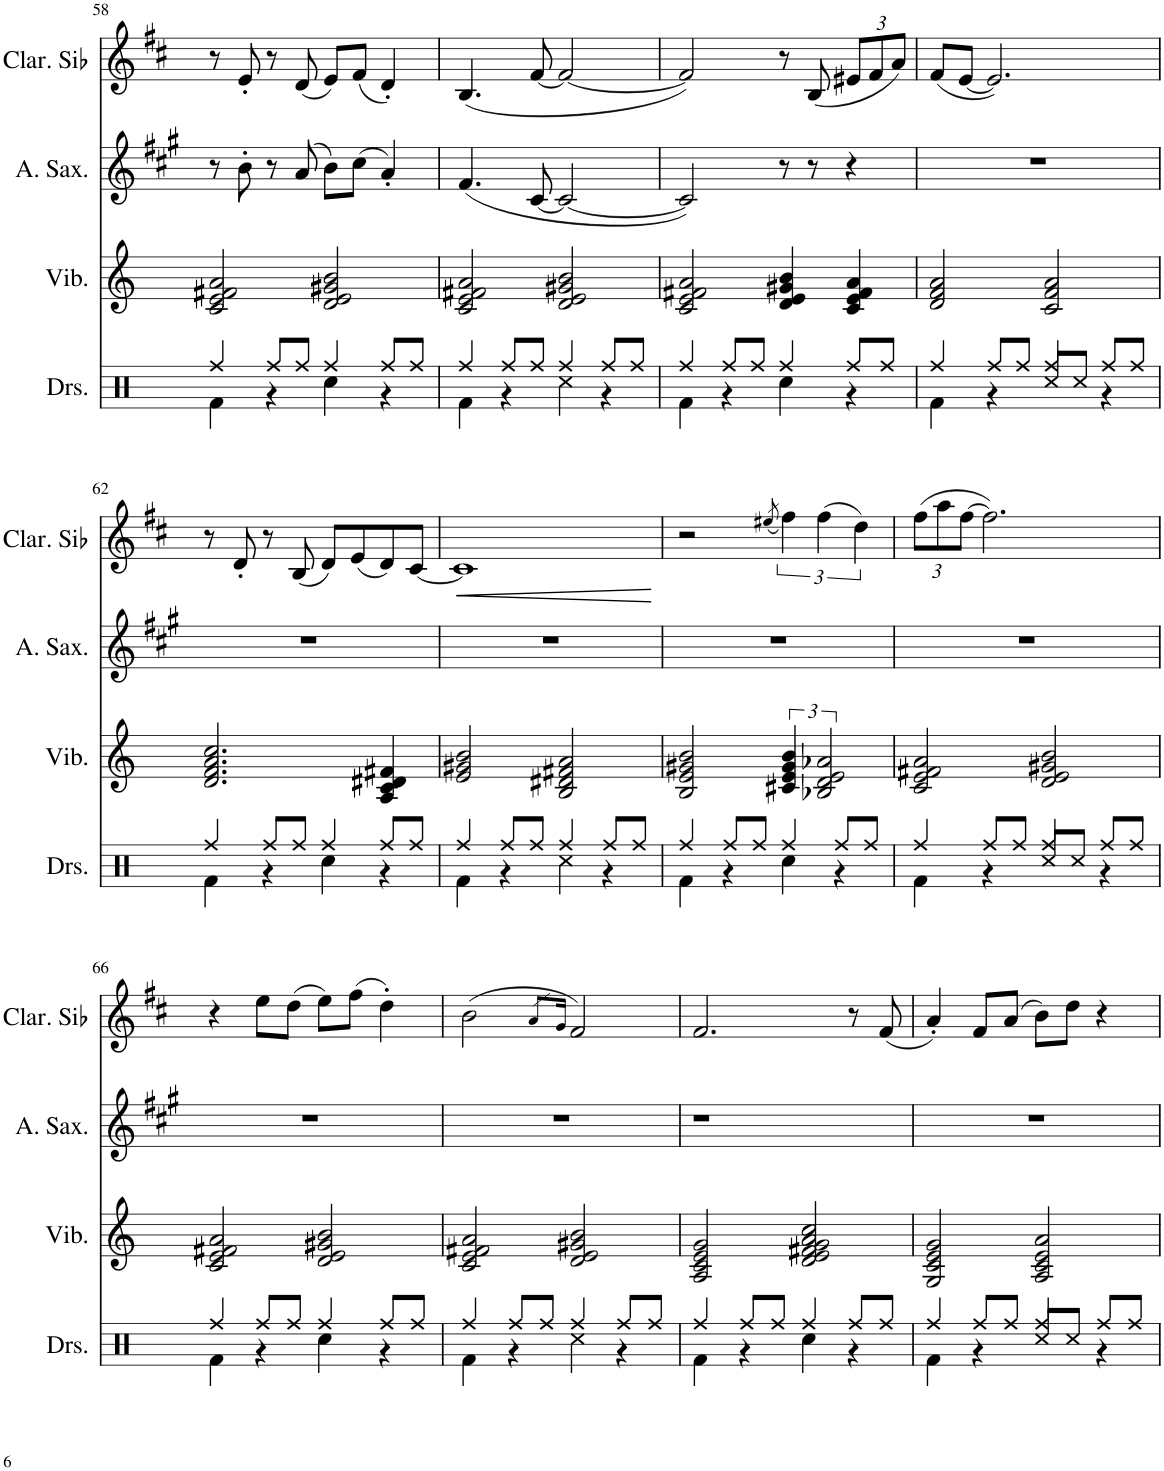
**kern	**kern	**kern	**kern	**dynam
*part4	*part3	*part2	*part1	*part1
*staff4	*staff3	*staff2	*staff1	*staff1
*I"Drumset	*I"Vibraphone	*I"Alto Saxophone	*I"Clarinette en Sib	*
*I'Drs.	*I'Vib.	*I'A. Sax.	*I'Clar. Sib	*
!!LO:PB:g=z
*clefX	*clefG2	*clefG2	*clefG2	*
*	*	*Trd5c9	*Trd1c2	*
*k[]	*k[]	*k[f#c#g#]	*k[f#c#]	*
*M4/4	*M4/4	*M4/4	*M4/4	*
=58	=58	=58	=58	=58
*^	*	*	*	*
4Rff/	4Rf\	2c/ 2e/ 2f#X/ 2a/	8r	8r	.
.	.	.	8b'\	8e'/	.
8Rff/L	4r	.	8r	8r	.
8Rff/J	.	.	(8a/	(8d/	.
4Rff/	4Rcc\	2d/ 2e/ 2g#X/ 2b/	8b\L)	8e/L)	.
.	.	.	(8cc#\J	(8f#/J	.
8Rff/L	4r	.	4a'/)	4d'/)	.
8Rff/J	.	.	.	.	.
=59	=59	=59	=59	=59	=59
4Rff/	4Rf\	2c/ 2e/ 2f#X/ 2a/	(4.f#/	(4.B/	.
8Rff/L	4r	.	.	.	.
8Rff/J	.	.	[8c#/	[8f#/	.
4Rff/	4Rcc\	2d/ 2e/ 2g#X/ 2b/	2c#/_	2f#/_	.
8Rff/L	4r	.	.	.	.
8Rff/J	.	.	.	.	.
=60	=60	=60	=60	=60	=60
4Rff/	4Rf\	2c/ 2e/ 2f#X/ 2a/	2c#/])	2f#/])	.
8Rff/L	4r	.	.	.	.
8Rff/J	.	.	.	.	.
4Rff/	4Rcc\	4d/ 4e/ 4g#X/ 4b/	8r	8r	.
.	.	.	8r	(8B/	.
*	*	*	*	*Xbrackettup	*
8Rff/L	4r	4c/ 4e/ 4f#/ 4a/	4r	12e#X/L	.
.	.	.	.	12f#/	.
8Rff/J	.	.	.	.	.
.	.	.	.	12a/J)	.
=61	=61	=61	=61	=61	=61
4Rff/	4Rf\	2d/ 2f/ 2a/	1r	(8f#/L	.
.	.	.	.	[8e/J	.
8Rff/L	4r	.	.	2.e/])	.
8Rff/J	.	.	.	.	.
4Rff/	8Rcc/L	2c/ 2f/ 2a/	.	.	.
.	8Rcc/J	.	.	.	.
8Rff/L	4r	.	.	.	.
8Rff/J	.	.	.	.	.
!!LO:LB:g=z
=62	=62	=62	=62	=62	=62
4Rff/	4Rf\	2.d/ 2.f/ 2.a/ 2.cc/	1r	8r	.
.	.	.	.	8d'/	.
8Rff/L	4r	.	.	8r	.
8Rff/J	.	.	.	(8B/	.
4Rff/	4Rcc\	.	.	8d/L)	.
.	.	.	.	(8e/	.
8Rff/L	4r	4A/ 4c/ 4d#X/ 4f#X/	.	8d/)	.
8Rff/J	.	.	.	[8c#/J	.
=63	=63	=63	=63	=63	=63
!	!	!	!	!	!LO:HP:b
4Rff/	4Rf\	2e/ 2g#X/ 2b/	1r	1c#]	<
8Rff/L	4r	.	.	.	.
8Rff/J	.	.	.	.	.
4Rff/	4Rcc\	2B/ 2d#X/ 2f#X/ 2a/	.	.	.
8Rff/L	4r	.	.	.	.
8Rff/J	.	.	.	.	.
*v	*v	*	*	*	*
.	.	.	.	[
=64	=64	=64	=64	=64
*^	*	*	*	*
4Rff/	4Rf\	2B/ 2e/ 2g#X/ 2b/	1r	2r	.
8Rff/L	4r	.	.	.	.
8Rff/J	.	.	.	.	.
.	.	.	.	(8qee#X/	.
*	*	*	*	*brackettup	*
4Rff/	4Rcc\	6c#X/ 6e/ 6g#/ 6b/	.	6ff#\)	.
.	.	3B-X/ 3d/ 3e/ 3a-X/	.	(6ff#\	.
8Rff/L	4r	.	.	.	.
.	.	.	.	6dd\)	.
8Rff/J	.	.	.	.	.
=65	=65	=65	=65	=65	=65
*	*	*	*	*Xbrackettup	*
4Rff/	4Rf\	2c/ 2e/ 2f#X/ 2a/	1r	(12ff#\L	.
.	.	.	.	12aa\	.
.	.	.	.	[12ff#\J	.
8Rff/L	4r	.	.	2.ff#\])	.
8Rff/J	.	.	.	.	.
4Rff/	8Rcc/L	2d/ 2e/ 2g#X/ 2b/	.	.	.
.	8Rcc/J	.	.	.	.
8Rff/L	4r	.	.	.	.
8Rff/J	.	.	.	.	.
!!LO:LB:g=z
=66	=66	=66	=66	=66	=66
4Rff/	4Rf\	2c/ 2e/ 2f#X/ 2a/	1r	4r	.
8Rff/L	4r	.	.	8ee\L	.
8Rff/J	.	.	.	(8dd\J	.
4Rff/	4Rcc\	2d/ 2e/ 2g#X/ 2b/	.	8ee\L)	.
.	.	.	.	(8ff#\J	.
8Rff/L	4r	.	.	4dd'\)	.
8Rff/J	.	.	.	.	.
=67	=67	=67	=67	=67	=67
4Rff/	4Rf\	2c/ 2e/ 2f#X/ 2a/	1r	(2b\	.
8Rff/L	4r	.	.	.	.
8Rff/J	.	.	.	.	.
.	.	.	.	8qa/L	.
.	.	.	.	16qg/Jk	.
4Rff/	4Rcc\	2d/ 2e/ 2g#X/ 2b/	.	2f#/)	.
8Rff/L	4r	.	.	.	.
8Rff/J	.	.	.	.	.
=68	=68	=68	=68	=68	=68
4Rff/	4Rf\	2A/ 2c/ 2e/ 2g/	1r	2.f#/	.
8Rff/L	4r	.	.	.	.
8Rff/J	.	.	.	.	.
4Rff/	4Rcc\	2d/ 2e/ 2f#X/ 2g/ 2a/ 2cc/	.	.	.
8Rff/L	4r	.	.	8r	.
8Rff/J	.	.	.	(8f#/	.
=69	=69	=69	=69	=69	=69
4Rff/	4Rf\	2G/ 2c/ 2e/ 2g/	1r	4a'/)	.
8Rff/L	4r	.	.	8f#/L	.
8Rff/J	.	.	.	(8a/J	.
4Rff/	8Rcc/L	2A/ 2c/ 2e/ 2a/	.	8b\L)	.
.	8Rcc/J	.	.	8dd\J	.
8Rff/L	4r	.	.	4r	.
8Rff/J	.	.	.	.	.
*v	*v	*	*	*	*
=	=	=	=	=
*-	*-	*-	*-	*-
